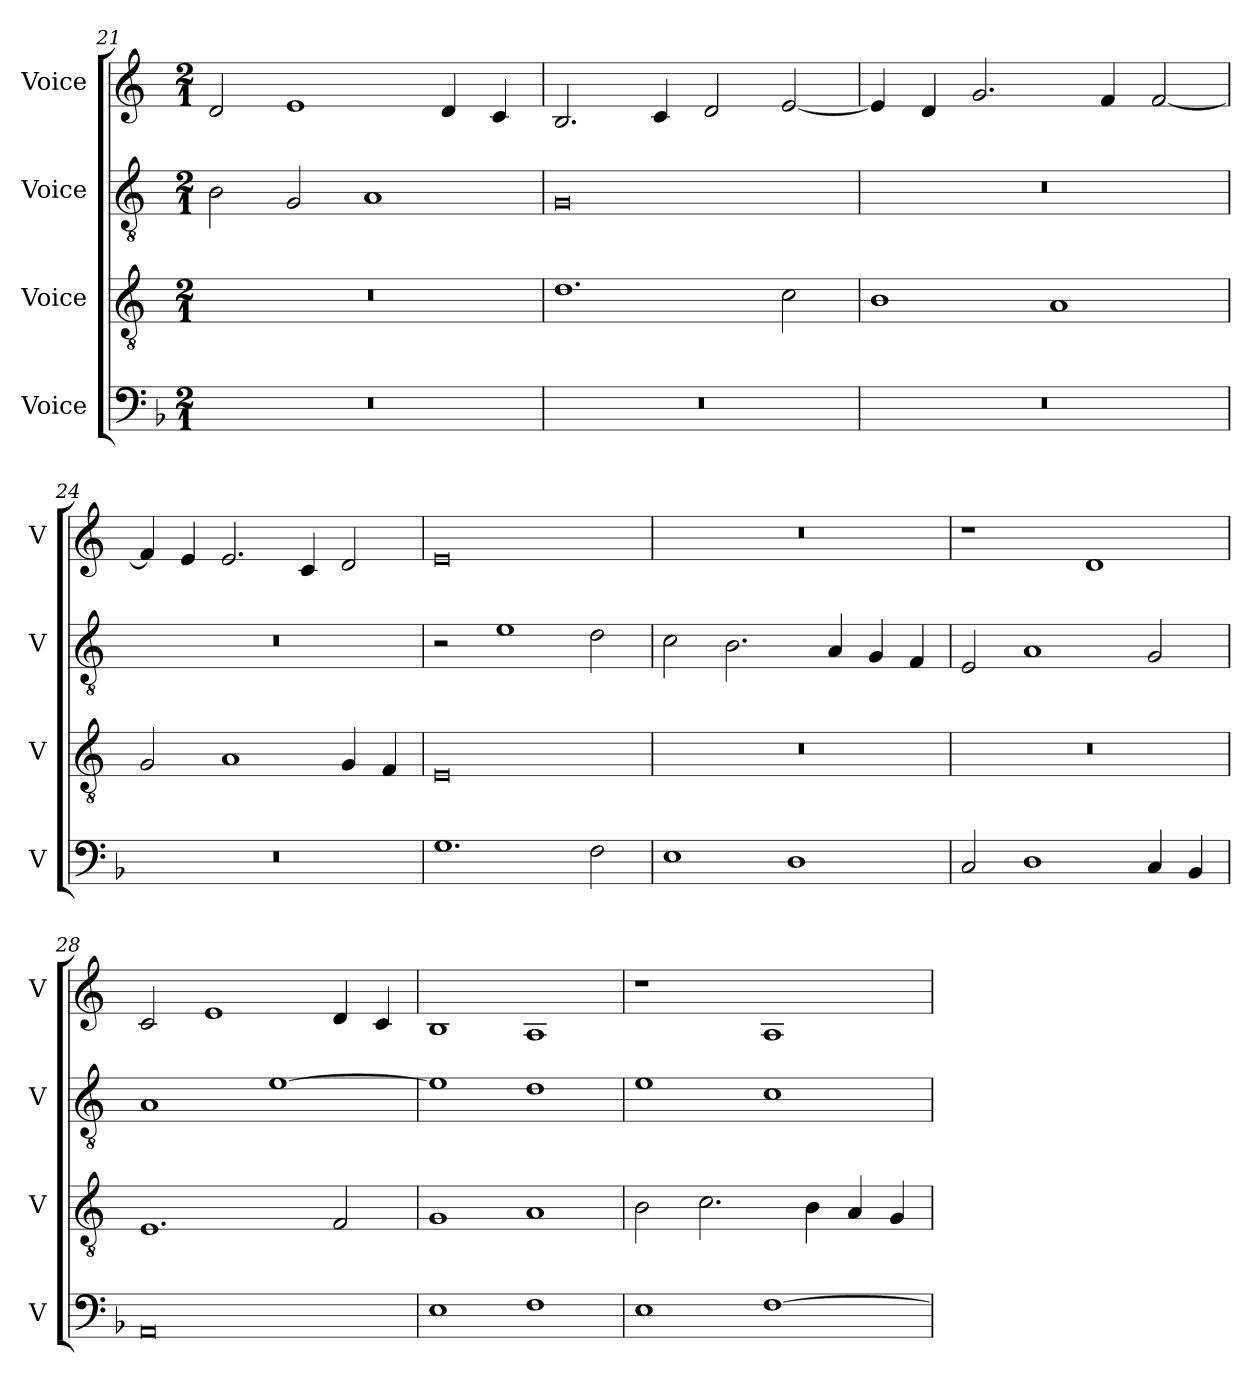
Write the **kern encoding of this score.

**kern	**kern	**kern	**kern
*part4	*part3	*part2	*part1
*staff4	*staff3	*staff2	*staff1
*I"Voice	*I"Voice	*I"Voice	*I"Voice
*I'V	*I'V	*I'V	*I'V
*clefF4	*clefGv2	*clefGv2	*clefG2
*k[b-]	*k[]	*k[]	*k[]
*M2/1	*M2/1	*M2/1	*M2/1
=21	=21	=21	=21
0r	0r	2B\	2d/
.	.	2G/	1e
.	.	1A	.
.	.	.	4d/
.	.	.	4c/
!!LO:LB:g=z
=22	=22	=22	=22
0r	1.d	0G	2.B/
.	.	.	4c/
.	.	.	2d/
.	2c\	.	[2e/
=23	=23	=23	=23
0r	1B	0r	4e/]
.	.	.	4d/
.	.	.	2.g/
.	1A	.	.
.	.	.	4f/
.	.	.	[2f/
=24	=24	=24	=24
0r	2G/	0r	4f/]
.	.	.	4e/
.	1A	.	2.e/
.	.	.	4c/
.	4G/	.	2d/
.	4F/	.	.
=25	=25	=25	=25
1.G	0E	2r	0e
.	.	1e	.
2F\	.	2d\	.
!!LO:PB:g=z
=26	=26	=26	=26
1E	0r	2c\	0r
.	.	2.B\	.
1D	.	.	.
.	.	4A/	.
.	.	4G/	.
.	.	4F/	.
=27	=27	=27	=27
2C/	0r	2E/	1r
1D	.	1A	.
.	.	.	1d
4C/	.	2G/	.
4BB-/	.	.	.
=28	=28	=28	=28
0AA	1.E	1A	2c/
.	.	.	1e
.	.	[1e	.
.	2F/	.	4d/
.	.	.	4c/
=29	=29	=29	=29
1E	1G	1e]	1B
1F	1A	1d	1A
!!LO:LB:g=z
=30	=30	=30	=30
1E	2B\	1e	1r
.	2.c\	.	.
[1F	.	1c	1A
.	4B\	.	.
.	4A/	.	.
.	4G/	.	.
=	=	=	=
*-	*-	*-	*-
